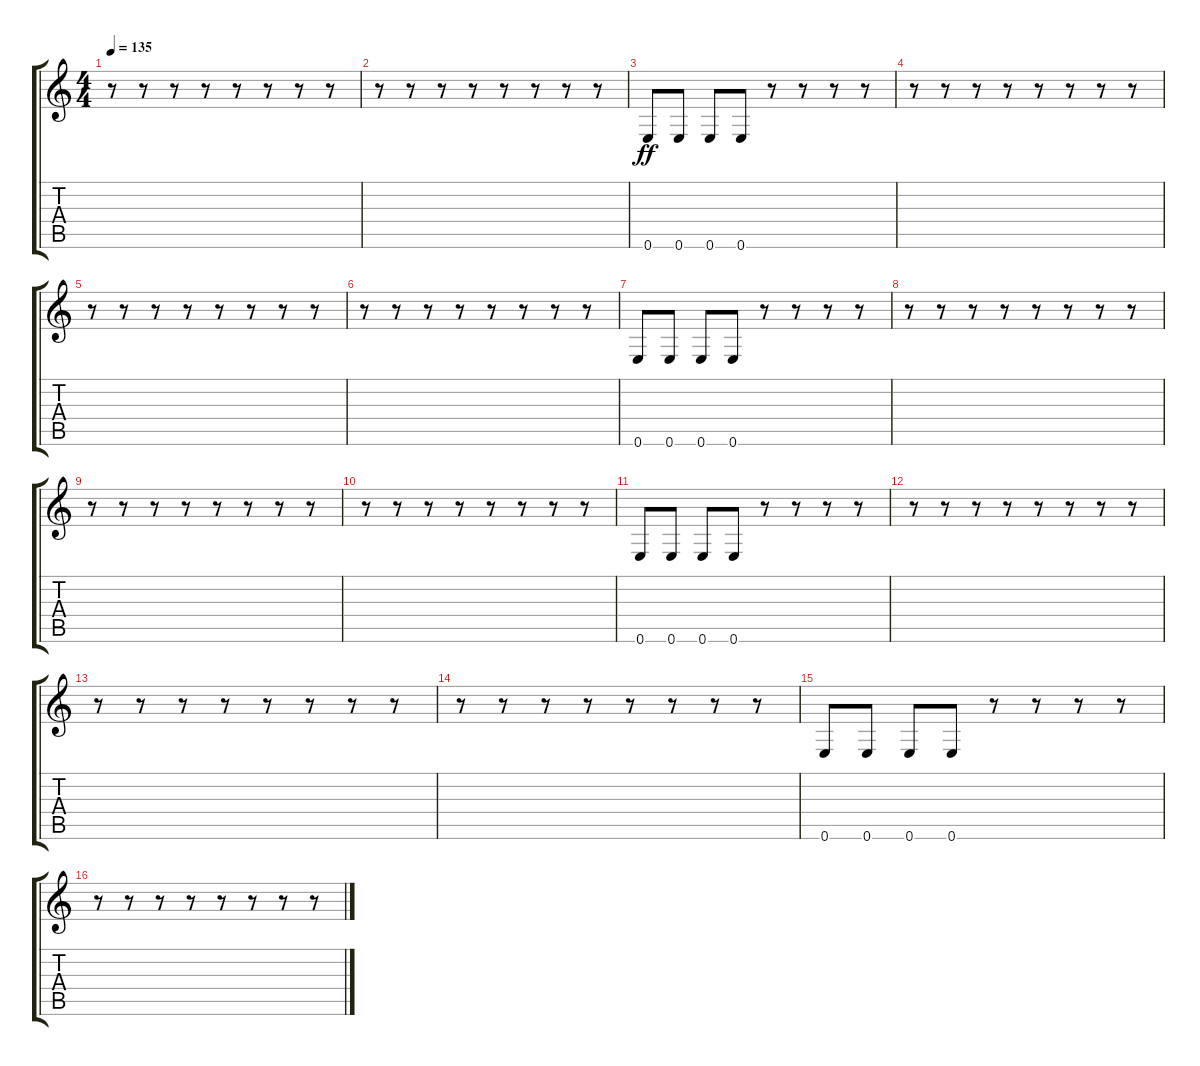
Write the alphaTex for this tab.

\track "" {instrument electricbasspick}
\staff {score tabs}
\tuning (E4 B3 G3 D3 A2 E2) {hide}
\ts (4 4)
\tempo 135
\clef g2
\ks c
r.8{dy ff} r.8 r.8 r.8 r.8 r.8 r.8 r.8 |
r.8 r.8 r.8 r.8 r.8 r.8 r.8 r.8 |
0.6.8 0.6.8 0.6.8 0.6.8 r.8 r.8 r.8 r.8 |
r.8 r.8 r.8 r.8 r.8 r.8 r.8 r.8 |
r.8 r.8 r.8 r.8 r.8 r.8 r.8 r.8 |
r.8 r.8 r.8 r.8 r.8 r.8 r.8 r.8 |
0.6.8 0.6.8 0.6.8 0.6.8 r.8 r.8 r.8 r.8 |
r.8 r.8 r.8 r.8 r.8 r.8 r.8 r.8 |
r.8 r.8 r.8 r.8 r.8 r.8 r.8 r.8 |
r.8 r.8 r.8 r.8 r.8 r.8 r.8 r.8 |
0.6.8 0.6.8 0.6.8 0.6.8 r.8 r.8 r.8 r.8 |
r.8 r.8 r.8 r.8 r.8 r.8 r.8 r.8 |
r.8 r.8 r.8 r.8 r.8 r.8 r.8 r.8 |
r.8 r.8 r.8 r.8 r.8 r.8 r.8 r.8 |
0.6.8 0.6.8 0.6.8 0.6.8 r.8 r.8 r.8 r.8 |
r.8 r.8 r.8 r.8 r.8 r.8 r.8 r.8
